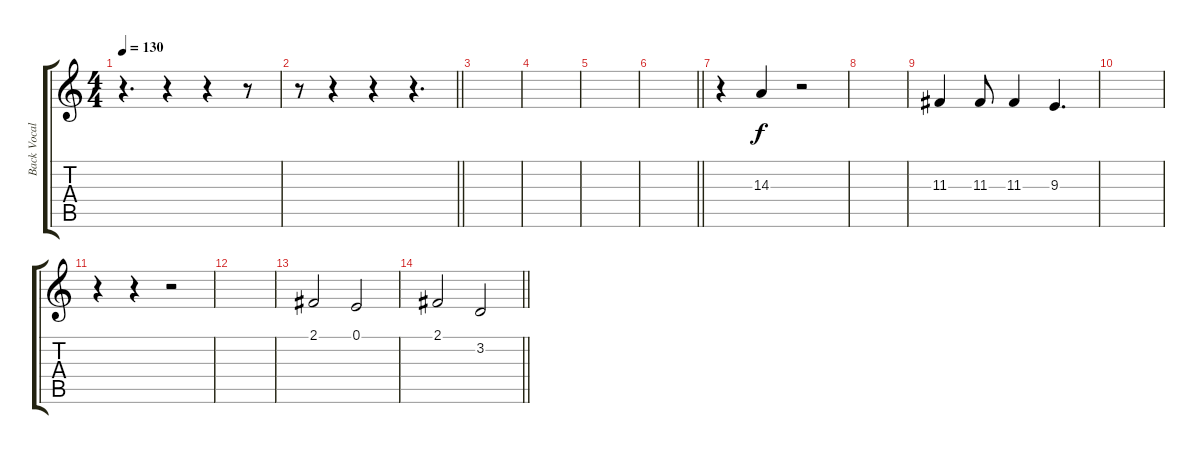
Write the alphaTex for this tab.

\track ("Back Vocal" "Back Vocal") {instrument panflute}
\staff {score tabs}
\tuning (E4 B3 G3 D3 A2 E2) {hide}
\ts (4 4)
\tempo 130
\clef g2
\ks c
r.4{d dy f} r.4 r.4 r.8 |
\barLineRight lightlight
r.8 r.4 r.4 r.4{d} |
|
|
|
\barLineRight lightlight
|
r.4 14.3.4 r.2 |
|
11.3.4 11.3.8 11.3.4 9.3.4{d} |
|
r.4 r.4 r.2 |
|
2.1.2 0.1.2 |
\barLineRight lightlight
2.1.2 3.2.2
